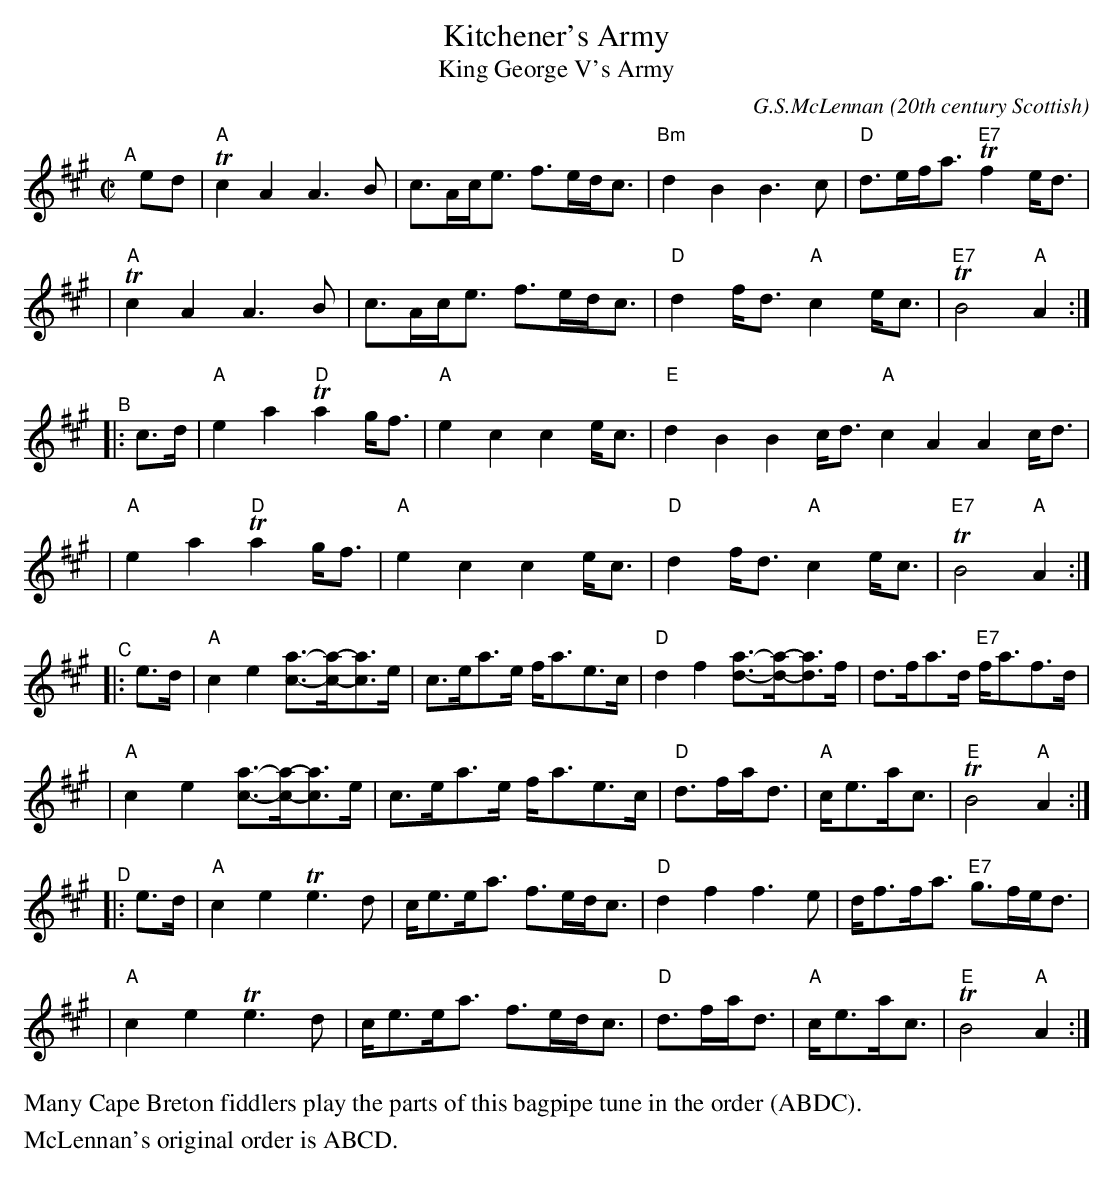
X:1
T: Kitchener's Army
T: King George V's Army
C: G.S.McLennan
O: 20th century Scottish
M: C|
L: 1/8
K: A
"^A"[|] ed \
| "A"Tc2A2 A3B | c>Ac<e f>ed<c | "Bm"d2B2 B3c | "D"d>ef<a "E7"Tf2e<d |
| "A"Tc2A2 A3B | c>Ac<e f>ed<c | "D"d2f<d "A"c2e<c | "E7"TB4 "A"A2 :|
"^B"|: c>d \
| "A"e2a2 "D"Ta2g<f | "A"e2c2 c2e<c | "E"d2B2 B2c<d "A"c2A2 A2c<d |
| "A"e2a2 "D"Ta2g<f | "A"e2c2 c2e<c | "D"d2f<d "A"c2e<c | "E7"TB4 "A"A2 :|
"^C"|: e>d \
| "A"c2e2 [ac]->[ac]-[ac]>e | c>ea>e f<ae>c | "D"d2f2 [ad]->[ad]-[ad]>f | d>fa>d "E7"f<af>d |
| "A"c2e2 [ac]->[ac]-[ac]>e | c>ea>e f<ae>c | "D"d>fa<d | "A"c<ea<c | "E"TB4 "A"A2 :|
"^D"|: e>d \
| "A"c2e2 Te3d | c<ee<a f>ed<c | "D"d2f2 f3e | d<ff<a "E7"g>fe<d |
| "A"c2e2 Te3d | c<ee<a f>ed<c | "D"d>fa<d | "A"c<ea<c | "E"TB4 "A"A2 :|
